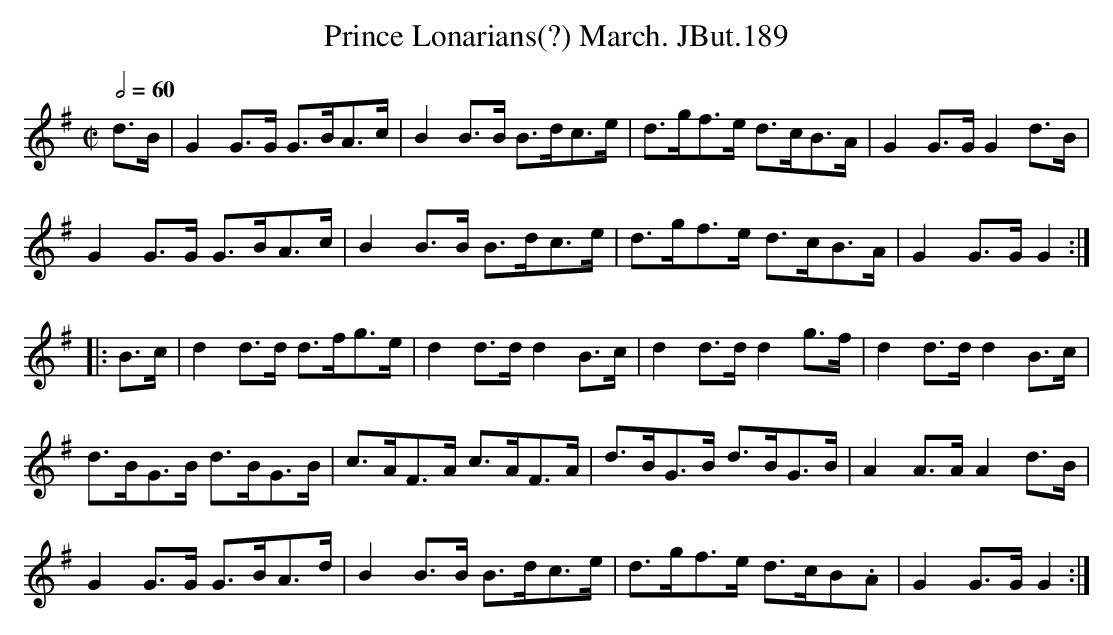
X:1
T:Prince Lonarians(?) March. JBut.189
M:C|
L:1/8
Q:1/2=60
K:G
d>B|G2G>G G>BA>c|B2B>B B>dc>e|d>gf>e d>cB>A|G2G>GG2d>B|
G2G>G G>BA>c|B2B>B B>dc>e|d>gf>e d>cB>A|G2G>GG2:|
|:B>c|d2d>d d>fg>e|d2d>dd2B>c|d2d>dd2g>f|d2d>dd2B>c|
d>BG>B d>BG>B|c>AF>A c>AF>A|d>BG>B d>BG>B|A2A>AA2d>B|
G2G>G G>BA>d|B2B>B B>dc>e|d>gf>e d>cB.A|G2G>GG2:|
